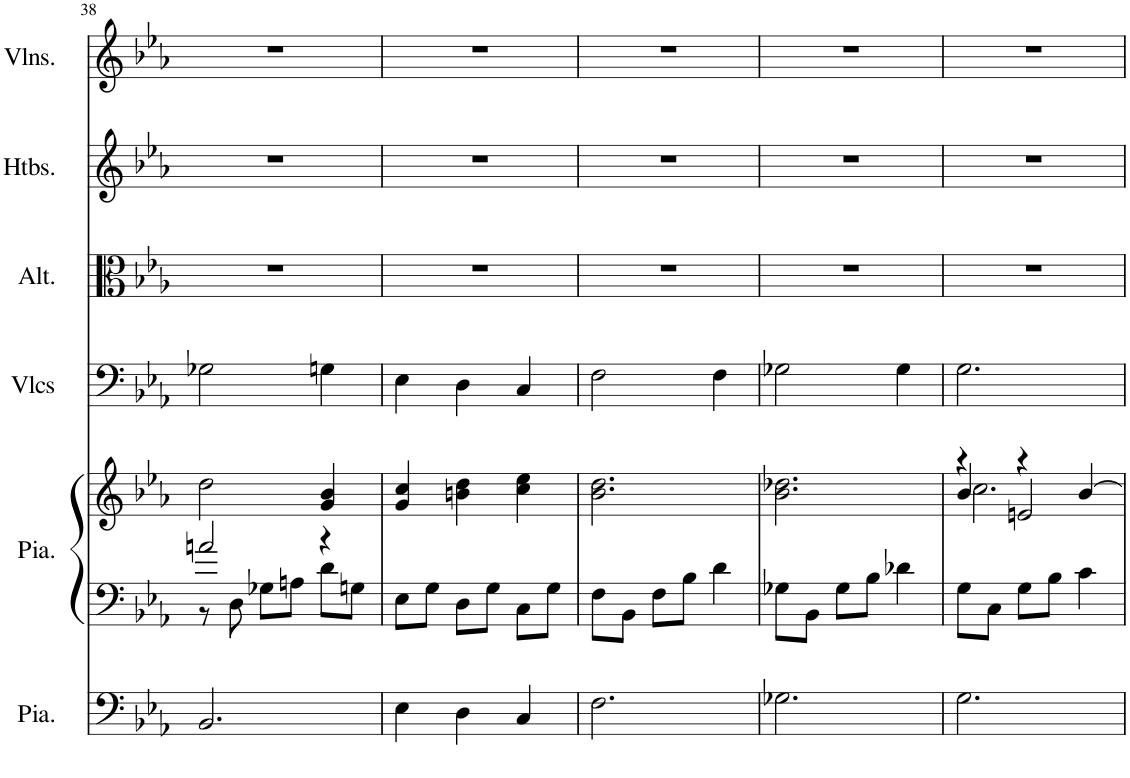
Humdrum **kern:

**kern	**kern	**kern	**kern	**kern	**kern	**kern
*part6	*part5	*part5	*part4	*part3	*part2	*part1
*staff7	*staff6	*staff5	*staff4	*staff3	*staff2	*staff1
*I"Piano, Pedals	*I"Piano, Organ	*	*I"Violoncelles, Bass	*I"Altos, Tenor	*I"Hautbois, Alto	*I"Violons, Soprano
*I'Pia.	*I'Pia.	*	*I'Vlcs	*I'Alt.	*I'Htbs.	*I'Vlns.
!!LO:PB:g=z
*clefF4	*clefF4	*clefG2	*clefF4	*clefC3	*clefG2	*clefG2
*k[b-e-a-]	*k[b-e-a-]	*k[b-e-a-]	*k[b-e-a-]	*k[b-e-a-]	*k[b-e-a-]	*k[b-e-a-]
*M3/4	*M3/4	*M3/4	*M3/4	*M3/4	*M3/4	*M3/4
=38	=38	=38	=38	=38	=38	=38
*	*^	*	*	*	*	*
2.BB-/	2an/	8r	2dd\	2G-X\	2.r	2.r	2.r
.	.	8D\	.	.	.	.	.
.	.	8G-X\L	.	.	.	.	.
.	.	8An\J	.	.	.	.	.
.	4r	8d\L	4g/ 4b-/	4Gn\	.	.	.
.	.	8Gn\J	.	.	.	.	.
*	*v	*v	*	*	*	*	*
=39	=39	=39	=39	=39	=39	=39
4E-\	8E-\L	4g/ 4cc/	4E-\	2.r	2.r	2.r
.	8G\J	.	.	.	.	.
4D\	8D\L	4bn\ 4dd\	4D\	.	.	.
.	8G\J	.	.	.	.	.
4C/	8C\L	4cc\ 4ee-\	4C/	.	.	.
.	8G\J	.	.	.	.	.
=40	=40	=40	=40	=40	=40	=40
2.F\	8F\L	2.b-\ 2.dd\	2F\	2.r	2.r	2.r
.	8BB-\J	.	.	.	.	.
.	8F\L	.	.	.	.	.
.	8B-\J	.	.	.	.	.
.	4d\	.	4F\	.	.	.
=41	=41	=41	=41	=41	=41	=41
2.G-X\	8G-X\L	2.b-\ 2.dd-X\	2G-X\	2.r	2.r	2.r
.	8BB-\J	.	.	.	.	.
.	8G-\L	.	.	.	.	.
.	8B-\J	.	.	.	.	.
.	4d-X\	.	4G-\	.	.	.
=42	=42	=42	=42	=42	=42	=42
*	*	*^	*	*	*	*
*	*	*	*^	*	*	*	*
2.G\	8G\L	4r	2.cc\	4b-/	2.G\	2.r	2.r	2.r
.	8C\J	.	.	.	.	.	.	.
.	8G\L	4r	.	2en/	.	.	.	.
.	8B-\J	.	.	.	.	.	.	.
.	4c\	[4b-/	.	.	.	.	.	.
*	*	*v	*v	*v	*	*	*	*
=	=	=	=	=	=	=
*-	*-	*-	*-	*-	*-	*-
